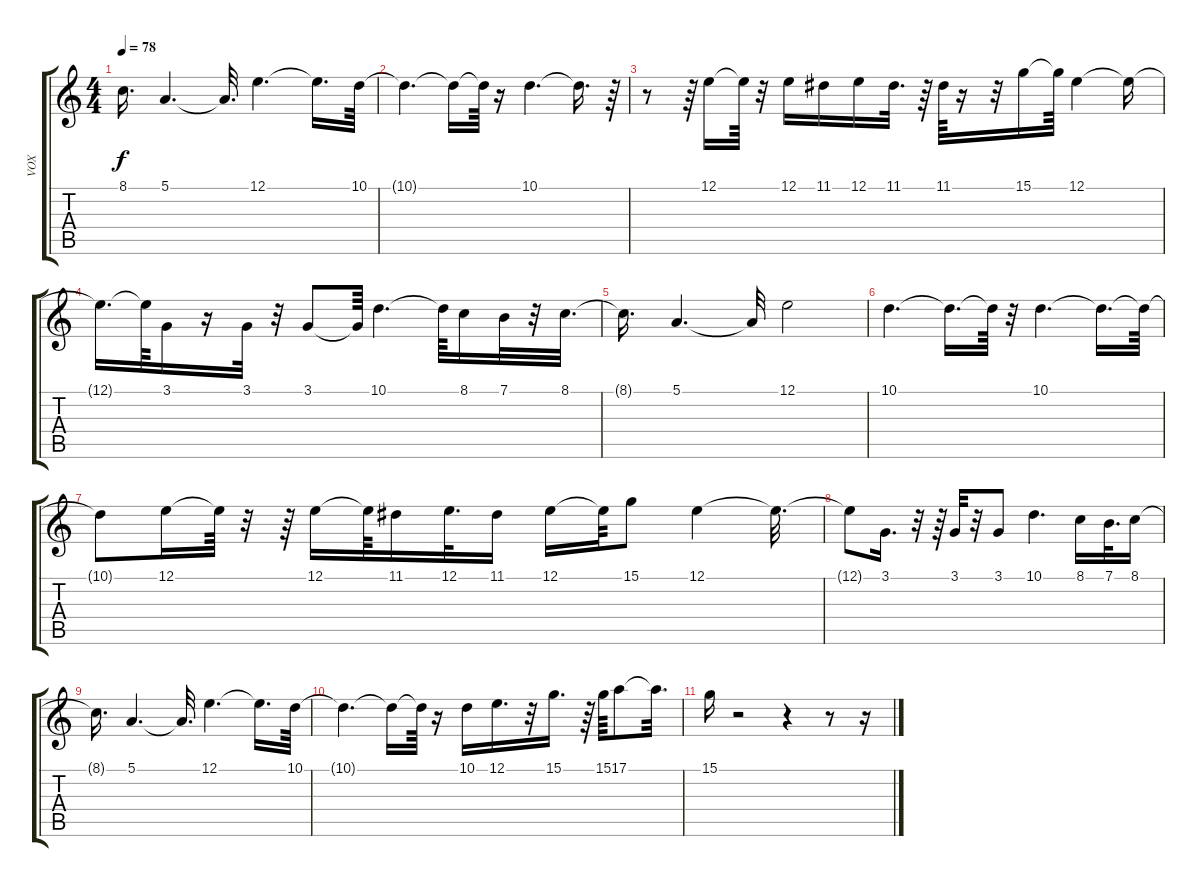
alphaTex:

\track ("VOX" "VOX") {instrument altosax}
\staff {score tabs}
\tuning (E4 B3 G3 D3 A2 E2) {hide}
\ts (4 4)
\tempo 78
\clef g2
\ks c
8.1{t}.16{d dy f} 5.1.4{d} 5.1{t}.32{d} 12.1.4{d} 12.1{t}.16{d} 10.1.64 |
10.1{t}.4{d} 10.1{t}.16 10.1{t}.64 r.16 10.1.4{d} 10.1{t}.16{d} r.64 |
r.8 r.64 12.1.16 12.1{t}.64 r.32 12.1.16 11.1.16 12.1.16 11.1.32{d} r.64 11.1.64 r.16 r.32 15.1.16 15.1{t}.64 12.1.4 12.1{t}.16 |
12.1{t}.16{d} 12.1{t}.64 3.1.16 r.16 3.1.32 r.32 3.1.8 3.1{t}.64 10.1.4{d} 10.1{t}.64 8.1.16 7.1.32 r.32 8.1.32{d} |
8.1{t}.16{d} 5.1.4{d} 5.1{t}.32 12.1.2 |
10.1.4{d} 10.1{t}.16{d} 10.1{t}.64 r.32 10.1.4{d} 10.1{t}.16{d} 10.1{t}.64 |
10.1{t}.8 12.1.16 12.1{t}.64 r.32 r.64 12.1.16 12.1{t}.64 11.1.16 12.1.32{d} 11.1.16 12.1.16 12.1{t}.64 15.1.8 12.1.4 12.1{t}.32{d} |
12.1{t}.8 3.1.16{d} r.32 r.64 3.1.32 r.32 3.1.8 10.1.4{d} 8.1.16 7.1.32{d} 8.1.16 |
8.1{t}.16{d} 5.1.4{d} 5.1{t}.32{d} 12.1.4{d} 12.1{t}.16{d} 10.1.64 |
10.1{t}.4{d} 10.1{t}.16 10.1{t}.64 r.16 10.1.16 12.1.16{d} r.32 15.1.16{d} r.64 15.1.64 17.1.8 17.1{t}.32{d} |
15.1.16 r.2 r.4 r.8 r.16
